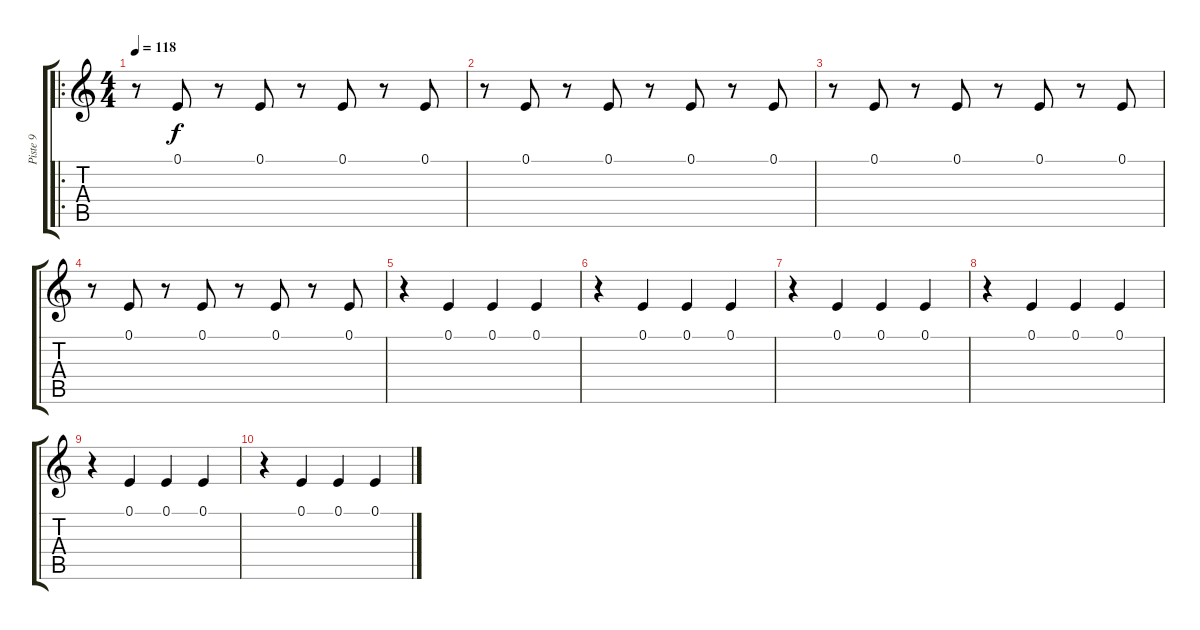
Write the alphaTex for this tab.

\track ("Piste 9" "Piste 9") {instrument honkytonkpiano}
\staff {score tabs}
\tuning (E4 B3 G3 D3 A2 E2) {hide}
\ro
\ts (4 4)
\tempo 118
\clef g2
\ks c
r.8{dy f instrument honkytonkpiano} 0.1.8 r.8 0.1.8 r.8 0.1.8 r.8 0.1.8 |
r.8 0.1.8 r.8 0.1.8 r.8 0.1.8 r.8 0.1.8 |
r.8 0.1.8 r.8 0.1.8 r.8 0.1.8 r.8 0.1.8 |
r.8 0.1.8 r.8 0.1.8 r.8 0.1.8 r.8 0.1.8 |
r.4 0.1.4 0.1.4 0.1.4 |
r.4 0.1.4 0.1.4 0.1.4 |
r.4 0.1.4 0.1.4 0.1.4 |
r.4 0.1.4 0.1.4 0.1.4 |
r.4 0.1.4 0.1.4 0.1.4 |
r.4 0.1.4 0.1.4 0.1.4
